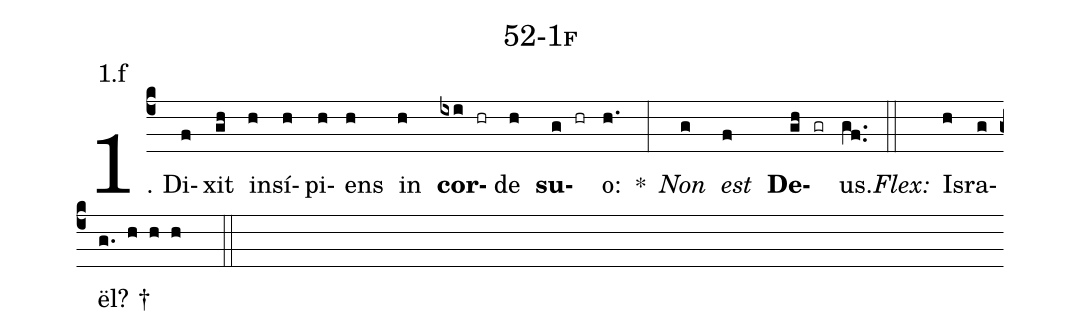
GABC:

name: 52-1f;
annotation: 1.f;
%%
(c4)1. Di(f)xit(gh) in(h)sí(h)pi(h)ens(h) in(h) <b>cor</b>(ixi hr)de(h) <b>su</b>(g hr)o:(h.) *(:) <i>Non</i>(g) <i>est</i>(f) <b>De</b>(gh gr)us.(gf..) (::)
<i>Flex:</i>()  Is(h)ra(g)ël? †(g. h h h  ::)
